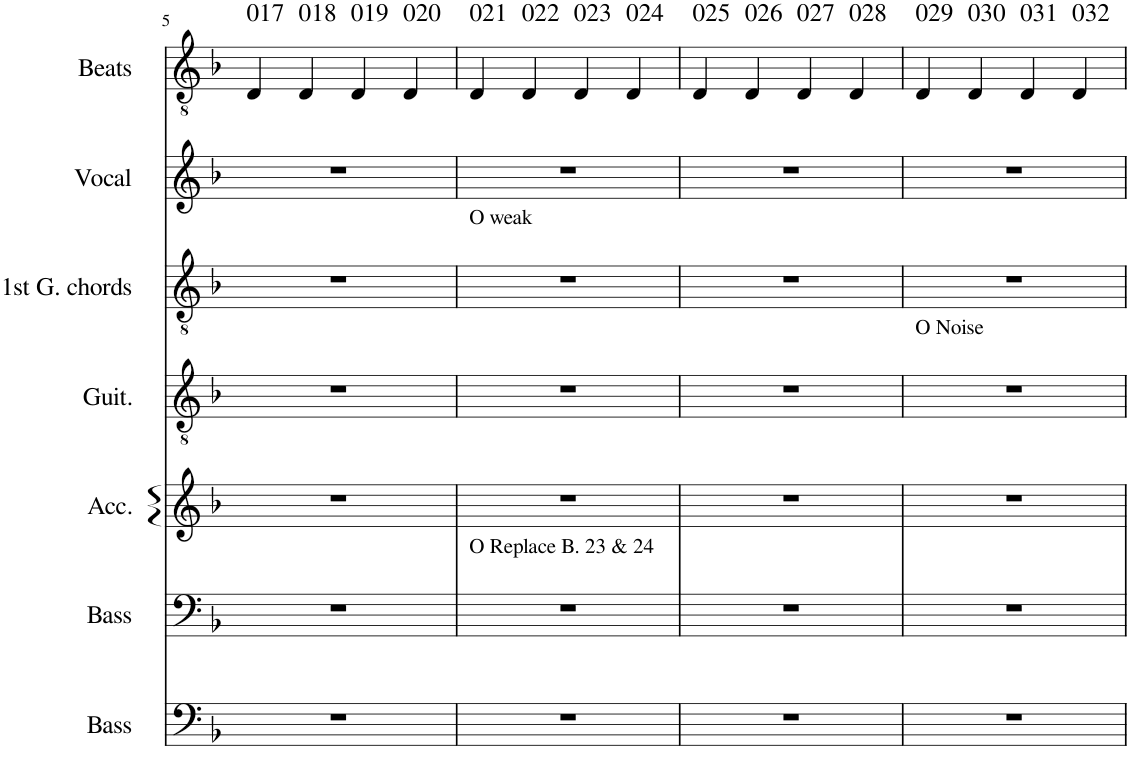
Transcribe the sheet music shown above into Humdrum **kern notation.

**kern	**kern	**kern	**kern	**kern	**kern	**kern	**harte
*part7	*part6	*part5	*part4	*part3	*part2	*part1	*part1
*staff7	*staff6	*staff5	*staff4	*staff3	*staff2	*staff1	*
*I"Roots	*I"Drop D	*I"Melodica	*I"2nd G. Riffs	*I"1st G. chords	*I"Vocal	*I"Beats	*
*	*	*	*	*I'1st G. chords	*I'Vocal	*I'Beats	*
!!LO:PB:g=z
*clefF4	*clefF4	*clefG2	*clefGv2	*clefGv2	*clefG2	*clefGv2	*
*Trd7c12	*Trd7c12	*	*	*	*	*	*
*k[b-]	*k[b-]	*k[b-]	*k[b-]	*k[b-]	*k[b-]	*k[b-]	*
*M4/4	*M4/4	*M4/4	*M4/4	*M4/4	*M4/4	*M4/4	*
=5	=5	=5	=5	=5	=5	=5	=5
!	!	!	!	!	!	!	!LO:H:kt=017
1r	1r	1r	1r	1r	1r	4D/	N
!	!	!	!	!	!	!	!LO:H:kt=018
.	.	.	.	.	.	4D/	N
!	!	!	!	!	!	!	!LO:H:kt=019
.	.	.	.	.	.	4D/	N
!	!	!	!	!	!	!	!LO:H:kt=020
.	.	.	.	.	.	4D/	N
=6	=6	=6	=6	=6	=6	=6	=6
!	!	!	!	!LO:TX:a:t=O weak	!	!	!
!	!LO:TX:a:t=O Replace B. 23 & 24	!	!	!	!	!	!LO:H:kt=021
1r	1r	1r	1r	1r	1r	4D/	N
!	!	!	!	!	!	!	!LO:H:kt=022
.	.	.	.	.	.	4D/	N
!	!	!	!	!	!	!	!LO:H:kt=023
.	.	.	.	.	.	4D/	N
!	!	!	!	!	!	!	!LO:H:kt=024
.	.	.	.	.	.	4D/	N
=7	=7	=7	=7	=7	=7	=7	=7
!	!	!	!	!	!	!	!LO:H:kt=025
1r	1r	1r	1r	1r	1r	4D/	N
!	!	!	!	!	!	!	!LO:H:kt=026
.	.	.	.	.	.	4D/	N
!	!	!	!	!	!	!	!LO:H:kt=027
.	.	.	.	.	.	4D/	N
!	!	!	!	!	!	!	!LO:H:kt=028
.	.	.	.	.	.	4D/	N
=8	=8	=8	=8	=8	=8	=8	=8
!	!	!	!LO:TX:a:t=O Noise	!	!	!	!LO:H:kt=029
1r	1r	1r	1r	1r	1r	4D/	N
!	!	!	!	!	!	!	!LO:H:kt=030
.	.	.	.	.	.	4D/	N
!	!	!	!	!	!	!	!LO:H:kt=031
.	.	.	.	.	.	4D/	N
!	!	!	!	!	!	!	!LO:H:kt=032
.	.	.	.	.	.	4D/	N
=	=	=	=	=	=	=	=
*-	*-	*-	*-	*-	*-	*-	*-
